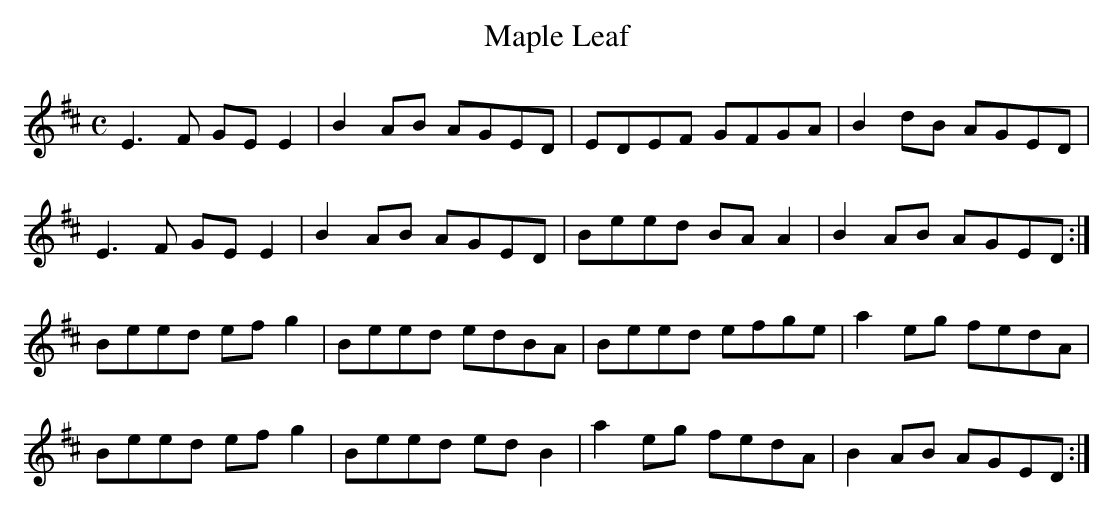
X:1
T:Maple Leaf
M:C
L:1/8
K:E Dorian
E3F GEE2|B2AB AGED|EDEF GFGA|B2dB AGED|!
E3F GEE2|B2AB AGED|Beed BAA2|B2AB AGED:|!
Beed efg2|Beed edBA|Beed efge|a2eg fedA|!
Beed efg2|Beed edB2|a2eg fedA|B2AB AGED:|!
